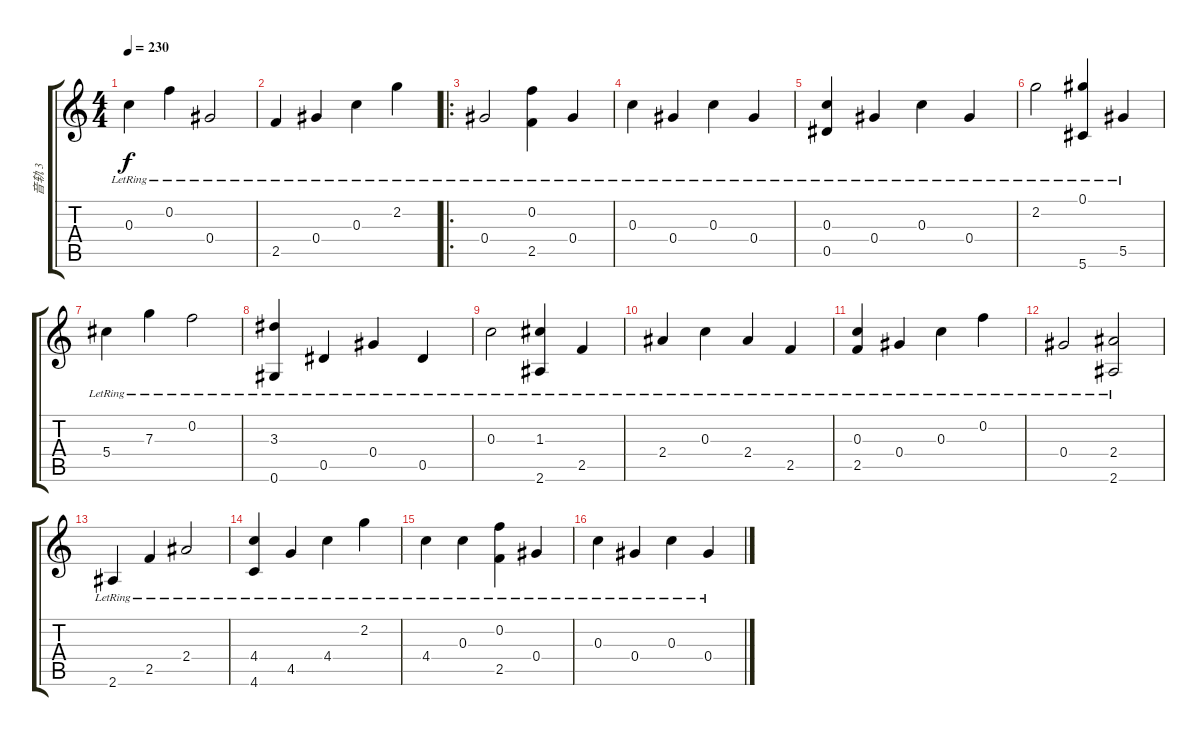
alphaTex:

\track ("音轨 3" "音轨 3") {instrument acousticguitarsteel}
\staff {score tabs}
\tuning (Ab4 F4 C4 Ab3 Eb3 Ab2) {hide}
\ts (4 4)
\tempo 230
\clef g2
\ks c
0.3{lr}.4{dy f} 0.2{lr}.4 0.4{lr}.2 |
2.5{lr}.4 0.4{lr}.4 0.3{lr}.4 2.2{lr}.4 |
\ro
0.4{lr}.2 (0.2{lr} 2.5{lr}).4 0.4{lr}.4 |
0.3{lr}.4 0.4{lr}.4 0.3{lr}.4 0.4{lr}.4 |
(0.3{lr} 0.5{lr}).4 0.4{lr}.4 0.3{lr}.4 0.4{lr}.4 |
2.2{lr}.2 (0.1{lr} 5.6{lr}).4 5.5{lr}.4 |
5.4{lr}.4 7.3{lr}.4 0.2{lr}.2 |
(3.3{lr} 0.6{lr}).4 0.5{lr}.4 0.4{lr}.4 0.5{lr}.4 |
0.3{lr}.2 (1.3{lr} 2.6{lr}).4 2.5{lr}.4 |
2.4{lr}.4 0.3{lr}.4 2.4{lr}.4 2.5{lr}.4 |
(0.3{lr} 2.5{lr}).4 0.4{lr}.4 0.3{lr}.4 0.2{lr}.4 |
0.4{lr}.2 (2.4{lr} 2.6{lr}).2 |
2.6{lr}.4 2.5{lr}.4 2.4{lr}.2 |
(4.4{lr} 4.6{lr}).4 4.5{lr}.4 4.4{lr}.4 2.2{lr}.4 |
4.4{lr}.4 0.3{lr}.4 (0.2{lr} 2.5{lr}).4 0.4{lr}.4 |
0.3{lr}.4 0.4{lr}.4 0.3{lr}.4 0.4{lr}.4
